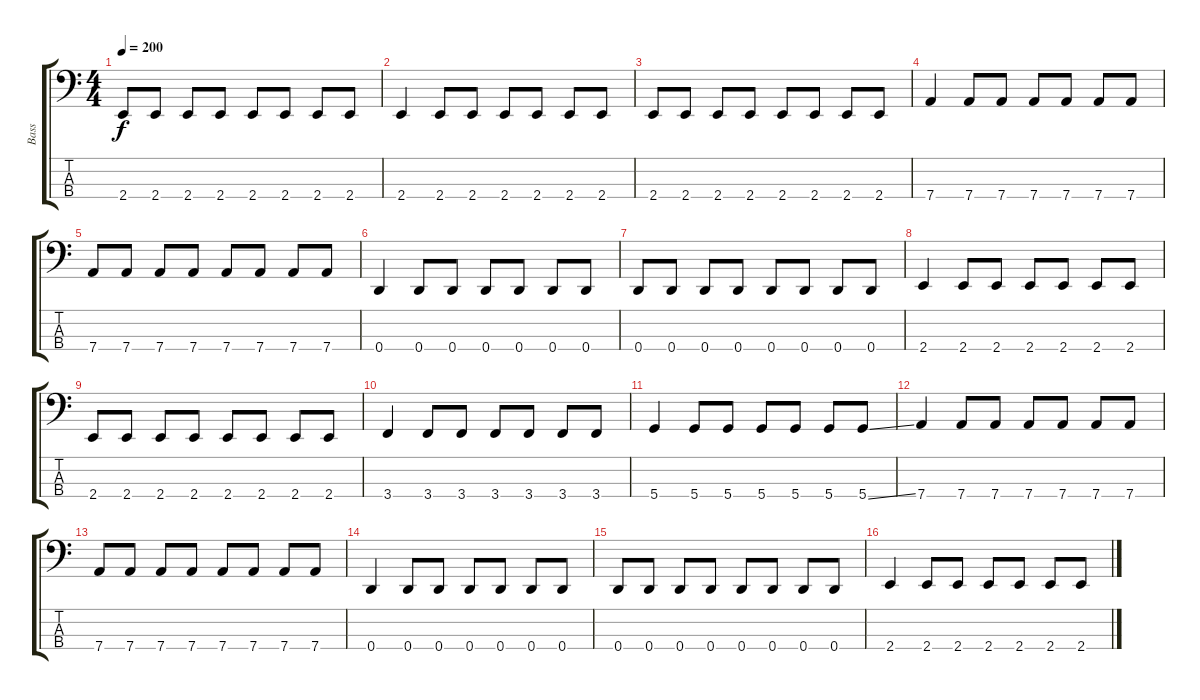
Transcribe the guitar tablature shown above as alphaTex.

\track ("Bass" "Bass") {instrument electricbassfinger}
\staff {score tabs}
\tuning (G2 D2 A1 D1) {hide}
\ts (4 4)
\tempo 200
\clef f4
\ks c
2.4.8{dy f} 2.4.8 2.4.8 2.4.8 2.4.8 2.4.8 2.4.8 2.4.8 |
2.4.4 2.4.8 2.4.8 2.4.8 2.4.8 2.4.8 2.4.8 |
2.4.8 2.4.8 2.4.8 2.4.8 2.4.8 2.4.8 2.4.8 2.4.8 |
7.4.4 7.4.8 7.4.8 7.4.8 7.4.8 7.4.8 7.4.8 |
7.4.8 7.4.8 7.4.8 7.4.8 7.4.8 7.4.8 7.4.8 7.4.8 |
0.4.4 0.4.8 0.4.8 0.4.8 0.4.8 0.4.8 0.4.8 |
0.4.8 0.4.8 0.4.8 0.4.8 0.4.8 0.4.8 0.4.8 0.4.8 |
2.4.4 2.4.8 2.4.8 2.4.8 2.4.8 2.4.8 2.4.8 |
2.4.8 2.4.8 2.4.8 2.4.8 2.4.8 2.4.8 2.4.8 2.4.8 |
3.4.4 3.4.8 3.4.8 3.4.8 3.4.8 3.4.8 3.4.8 |
5.4.4 5.4.8 5.4.8 5.4.8 5.4.8 5.4.8 5.4{ss}.8 |
7.4.4 7.4.8 7.4.8 7.4.8 7.4.8 7.4.8 7.4.8 |
7.4.8 7.4.8 7.4.8 7.4.8 7.4.8 7.4.8 7.4.8 7.4.8 |
0.4.4 0.4.8 0.4.8 0.4.8 0.4.8 0.4.8 0.4.8 |
0.4.8 0.4.8 0.4.8 0.4.8 0.4.8 0.4.8 0.4.8 0.4.8 |
2.4.4 2.4.8 2.4.8 2.4.8 2.4.8 2.4.8 2.4.8
